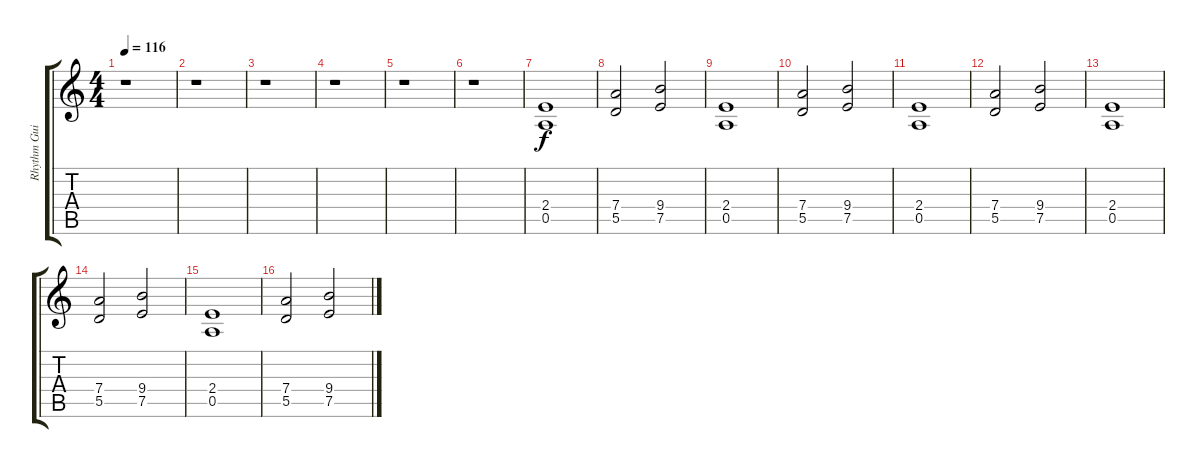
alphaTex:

\track ("Rhythm Guitar Doppel" "Rhythm Gui") {instrument distortionguitar}
\staff {score tabs}
\tuning (E4 B3 G3 D3 A2 E2) {hide}
\ts (4 4)
\tempo 116
\clef g2
\ks c
r.1{dy f} |
r.1 |
r.1 |
r.1 |
r.1 |
r.1 |
(2.4 0.5).1 |
(7.4 5.5).2 (9.4 7.5).2 |
(2.4 0.5).1 |
(7.4 5.5).2 (9.4 7.5).2 |
(2.4 0.5).1 |
(7.4 5.5).2 (9.4 7.5).2 |
(2.4 0.5).1 |
(7.4 5.5).2 (9.4 7.5).2 |
(2.4 0.5).1 |
(7.4 5.5).2 (9.4 7.5).2
